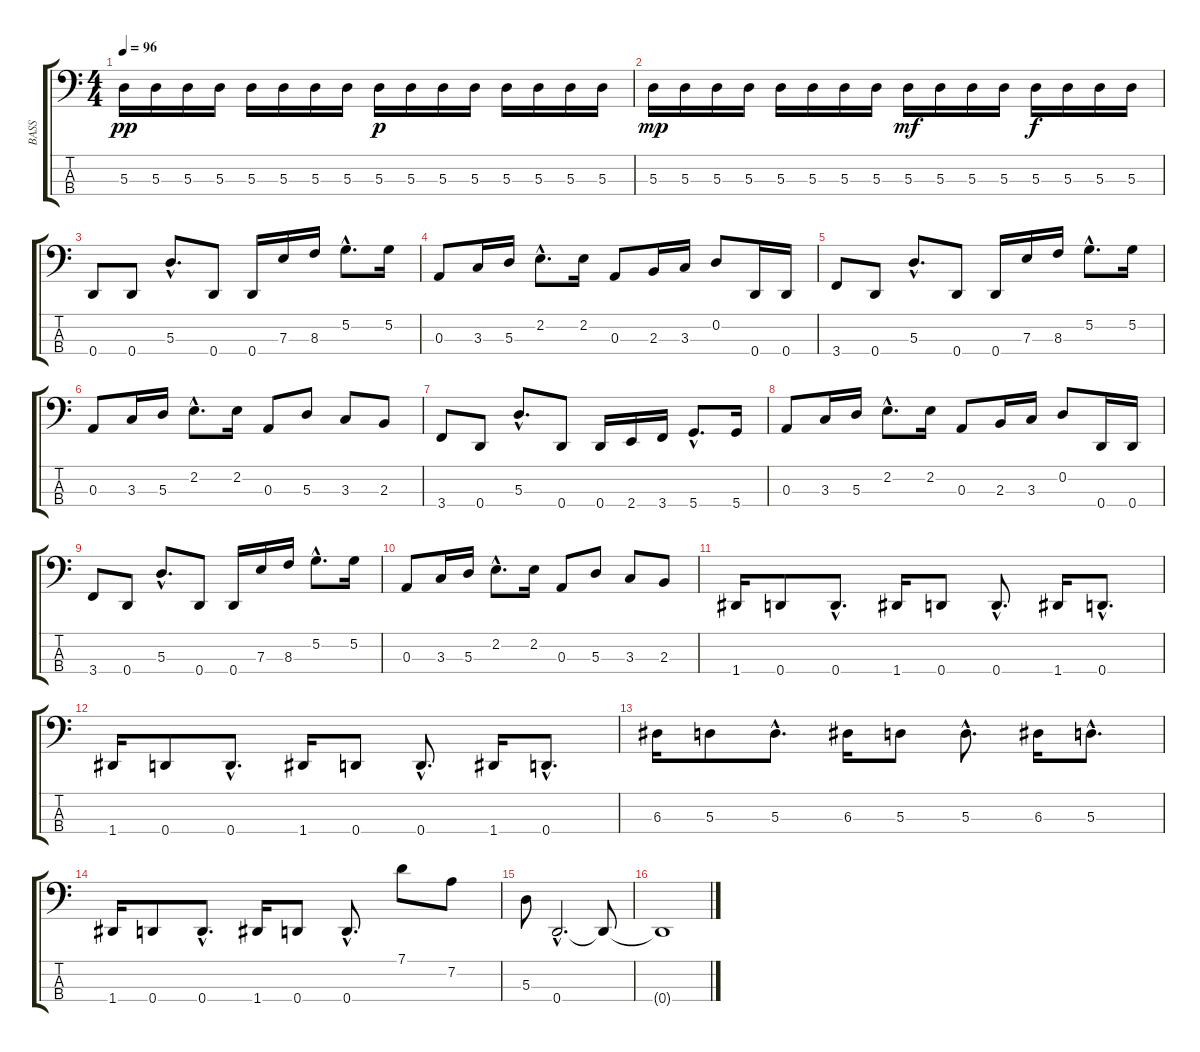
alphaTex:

\track ("BASS" "BASS") {instrument electricbassfinger}
\staff {score tabs}
\tuning (G2 D2 A1 D1) {hide}
\ts (4 4)
\tempo 96
\clef f4
\ks c
5.3.16{dy pp} 5.3.16 5.3.16 5.3.16 5.3.16 5.3.16 5.3.16 5.3.16 5.3.16{dy p} 5.3.16 5.3.16 5.3.16 5.3.16 5.3.16 5.3.16 5.3.16 |
5.3.16{dy mp} 5.3.16 5.3.16 5.3.16 5.3.16 5.3.16 5.3.16 5.3.16 5.3.16{dy mf} 5.3.16 5.3.16 5.3.16 5.3.16{dy f} 5.3.16 5.3.16 5.3.16 |
0.4.8 0.4.8 5.3{hac}.8{d} 0.4.8 0.4.16 7.3.16 8.3.16 5.2{hac}.8{d} 5.2.16 |
0.3.8 3.3.16 5.3.16 2.2{hac}.8{d} 2.2.16 0.3.8 2.3.16 3.3.16 0.2.8 0.4.16 0.4.16 |
3.4.8 0.4.8 5.3{hac}.8{d} 0.4.8 0.4.16 7.3.16 8.3.16 5.2{hac}.8{d} 5.2.16 |
0.3.8 3.3.16 5.3.16 2.2{hac}.8{d} 2.2.16 0.3.8 5.3.8 3.3.8 2.3.8 |
3.4.8 0.4.8 5.3{hac}.8{d} 0.4.8 0.4.16 2.4.16 3.4.16 5.4{hac}.8{d} 5.4.16 |
0.3.8 3.3.16 5.3.16 2.2{hac}.8{d} 2.2.16 0.3.8 2.3.16 3.3.16 0.2.8 0.4.16 0.4.16 |
3.4.8 0.4.8 5.3{hac}.8{d} 0.4.8 0.4.16 7.3.16 8.3.16 5.2{hac}.8{d} 5.2.16 |
0.3.8 3.3.16 5.3.16 2.2{hac}.8{d} 2.2.16 0.3.8 5.3.8 3.3.8 2.3.8 |
1.4.16 0.4.8 0.4{hac}.8{d} 1.4.16 0.4.8 0.4{hac}.8{d} 1.4.16 0.4{hac}.8{d} |
1.4.16 0.4.8 0.4{hac}.8{d} 1.4.16 0.4.8 0.4{hac}.8{d} 1.4.16 0.4{hac}.8{d} |
6.3.16 5.3.8 5.3{hac}.8{d} 6.3.16 5.3.8 5.3{hac}.8{d} 6.3.16 5.3{hac}.8{d} |
1.4.16 0.4.8 0.4{hac}.8{d} 1.4.16 0.4.8 0.4{hac}.8{d} 7.1.8 7.2.8 |
5.3.8 0.4{hac}.2{d} 0.4{t}.8 |
0.4{t}.1
